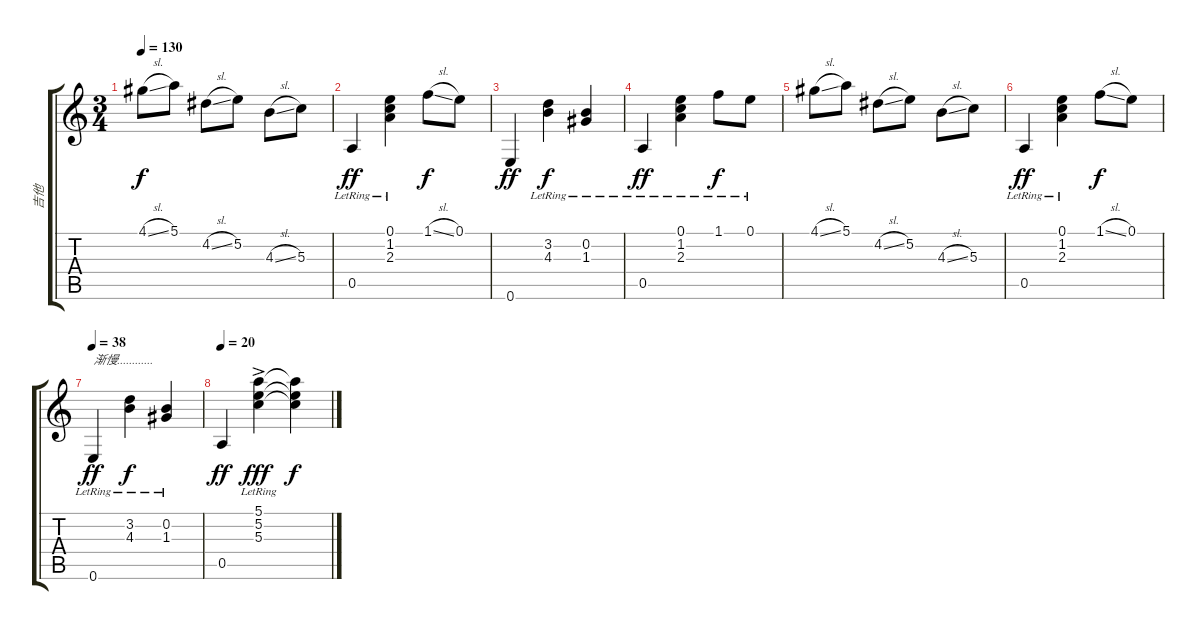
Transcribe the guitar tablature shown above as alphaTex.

\track ("吉他" "吉他") {instrument acousticguitarnylon}
\staff {score tabs}
\tuning (E4 B3 G3 D3 A2 E2) {hide}
\ts (3 4)
\tempo 130
\clef g2
\ks c
4.1{sl}.8{dy f} 5.1.8 4.2{sl}.8 5.2.8 4.3{sl}.8 5.3.8 |
0.5{lr}.4{dy ff} (0.1{lr} 1.2{lr} 2.3{lr}).4 1.1{sl}.8{dy f} 0.1.8 |
0.6.4{dy ff} (3.2{lr} 4.3{lr}).4{dy f} (0.2{lr} 1.3{lr}).4 |
0.5{lr}.4{dy ff} (0.1{lr} 1.2{lr} 2.3{lr}).4 1.1{lr}.8{dy f} 0.1{lr}.8 |
4.1{sl}.8 5.1.8 4.2{sl}.8 5.2.8 4.3{sl}.8 5.3.8 |
0.5{lr}.4{dy ff} (0.1{lr} 1.2{lr} 2.3{lr}).4 1.1{sl}.8{dy f} 0.1.8 |
\tempo 38
0.6{lr}.4{txt "渐慢............" dy ff} (3.2{lr} 4.3{lr}).4{dy f} (0.2{lr} 1.3{lr}).4 |
\tempo 20
0.5.4{dy ff} (5.1{ac lr} 5.2{ac lr} 5.3{ac lr}).4{dy fff} (5.1{t} 5.2{t} 5.3{t}).4{dy f}
